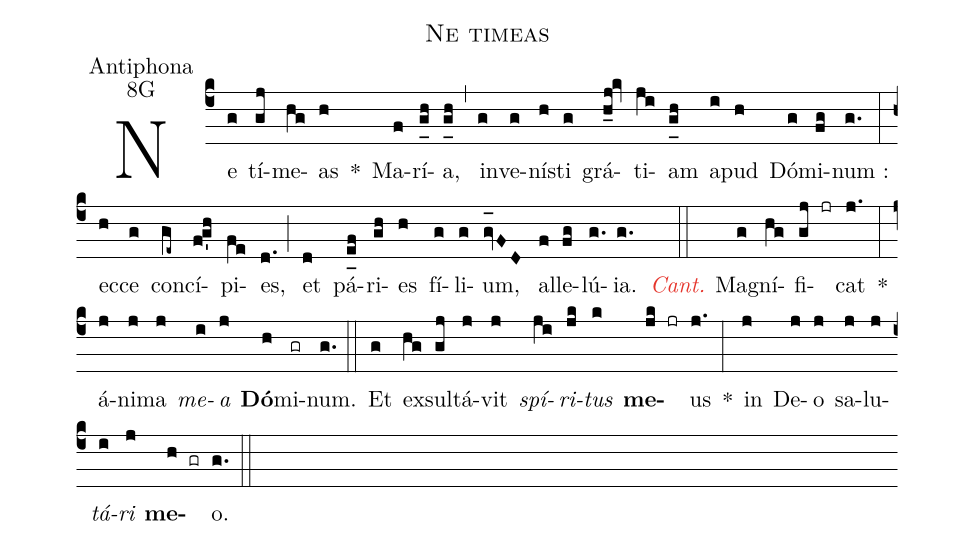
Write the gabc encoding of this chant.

name:Ne timeas;
office-part:Antiphona;
mode:8G;
%%
(c4) Ne(g) tí(gj)me(hg)as(h) *() Ma(f)rí(g_[uh:l]h)a,(g_[uh:l]h) (,) in(g)ve(g)ní(h)sti(g) grá(h_j!kv)ti(ji)am(g_[uh:l]h) a(i)pud(h) Dó(g)mi(fg)num :(g.) (:) ec(h)ce(g) con(ge~)cí(fg'h)pi(fe)es,(d.) (;) et(d) pá(e_[uh:l]f)ri(gh)es(h) fí(g)li(g)um,(gv_[oh:h]FD) al(f)le(fg)lú(g.){ia}.(g.) (::)

<c><i>Cant.</i></c> M{a}(g)gní(hg)fi(gj jr)cat(j.) <sp>*</sp>(:) á(j)ni(j)ma(j) <i>me</i>(i)<i>a</i>(j) <b>Dó</b>(h)mi(gr)num.(g.) (::) Et(g) ex(hg)sul(gj)tá(j)vit(j) <i>spí</i>(ji)<i>ri</i>(jk)<i>tus</i>(k) <b>me</b>(jk jr)us(j.) <sp>*</sp>(:) in(j) De(j)o(j) sa(j)lu(j)<i>tá</i>(i)<i>ri</i>(j) <b>me</b>(h gr)o.(g.) (::)
